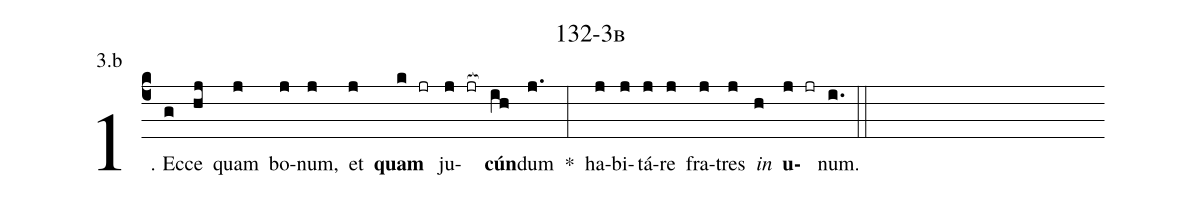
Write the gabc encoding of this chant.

name: 132-3b;
annotation: 3.b;
%%
(c4)1. Ec(g)ce(hj) quam(j) bo(j)num,(j) et(j) <b>quam</b>(k jr) ju(j jr[ocb:1{])<b>cún</b>(ih[ocb:0}])dum(j.) *(:) ha(j)bi(j)tá(j)re(j) fra(j)tres(j) <i>in</i>(h) <b>u</b>(j jr)num.(i.) (::)
